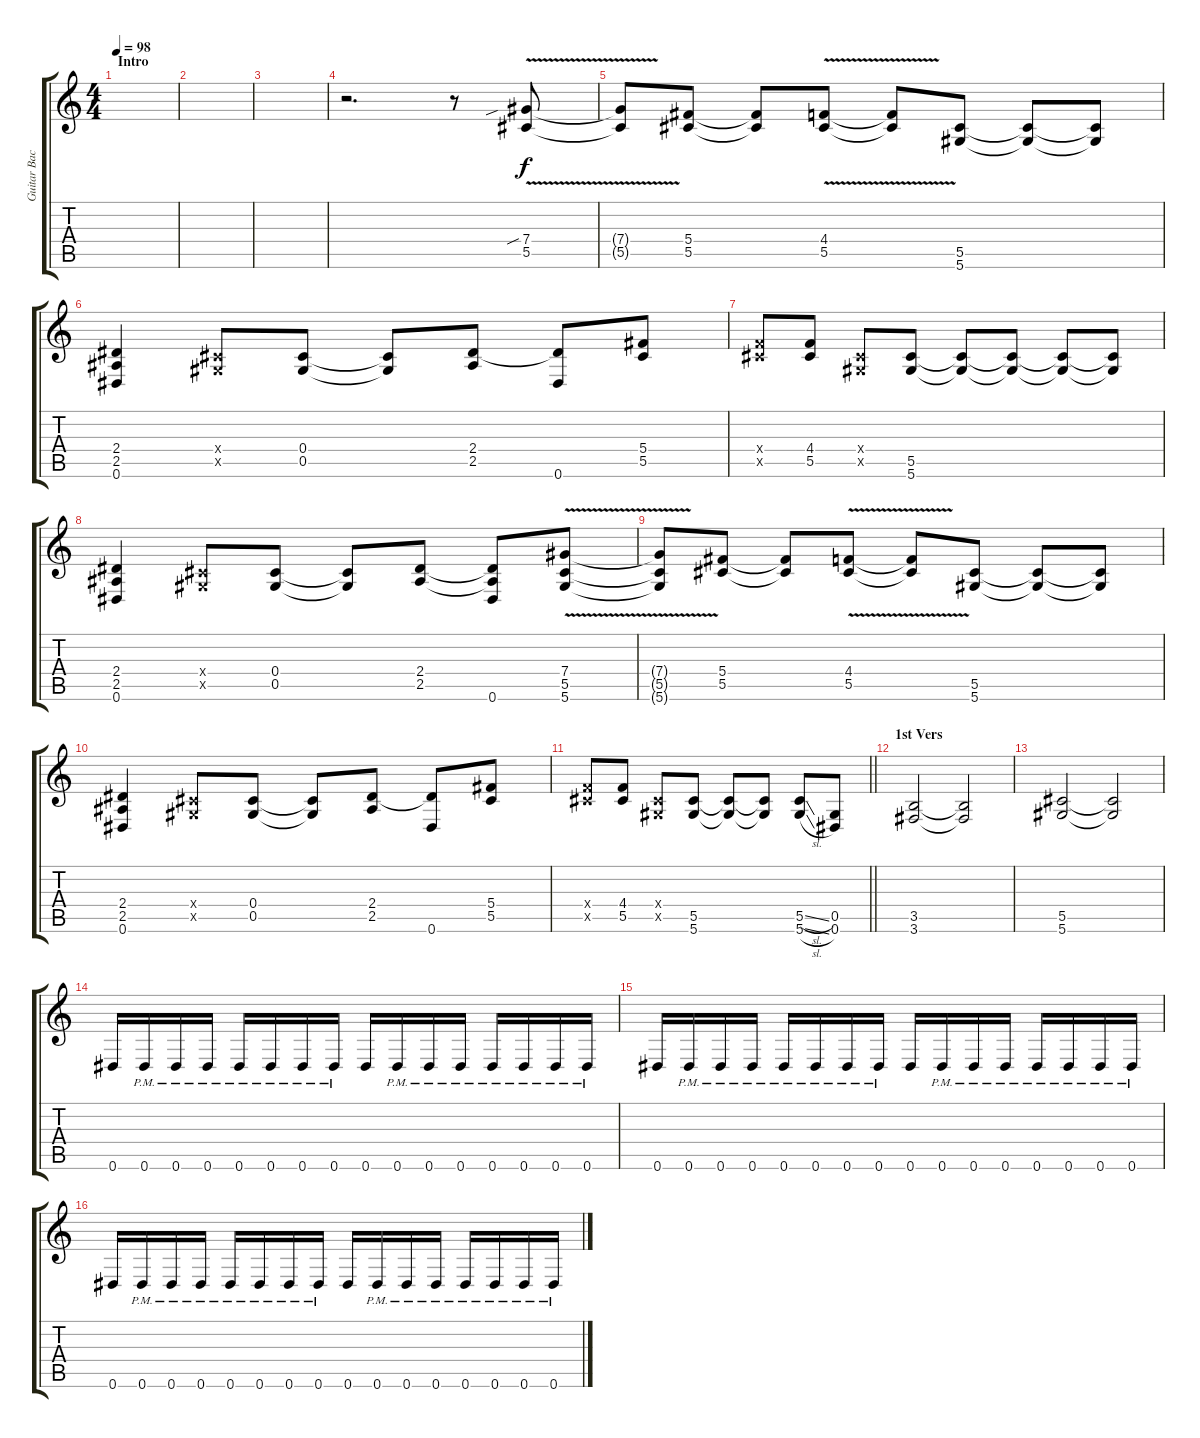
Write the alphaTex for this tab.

\track ("Guitar Back (Solo)" "Guitar Bac") {instrument distortionguitar}
\staff {score tabs}
\tuning (Eb4 Bb3 Gb3 Db3 Ab2 Eb2) {hide}
\ts (4 4)
\section ("" "Intro")
\tempo 98
\clef g2
\ks c
|
|
|
r.2{d} r.8 (7.4{v sib} 5.5{v}).8 |
(7.4{t} 5.5{t}).8 (5.4 5.5).8 (5.4{t} 5.5{t}).8 (4.4{v} 5.5).8 (4.4{t} 5.5{t}).8 (5.5 5.6).8 (5.5{t} 5.6{t}).8 (5.5{t} 5.6{t}).8 |
(2.4 2.5 0.6).4 (0.4{x} 0.5{x}).8 (0.4 0.5).8 (0.4{t} 0.5{t}).8 (2.4 2.5).8 (2.4{t} 0.6).8 (5.4 5.5).8 |
(4.4{x} 5.5{x}).8 (4.4 5.5).8 (0.4{x} 0.5{x}).8 (5.5 5.6).8 (5.5{t} 5.6{t}).8 (5.5{t} 5.6{t}).8 (5.5{t} 5.6{t}).8 (5.5{t} 5.6{t}).8 |
(2.4 2.5 0.6).4 (0.4{x} 0.5{x}).8 (0.4 0.5).8 (0.4{t} 0.5{t}).8 (2.4 2.5).8 (2.4{t} 2.5{t} 0.6).8 (7.4{v} 5.5{v} 5.6).8 |
(7.4{t} 5.5{t} 5.6{t}).8 (5.4 5.5).8 (5.4{t} 5.5{t}).8 (4.4{v} 5.5).8 (4.4{t} 5.5{t}).8 (5.5 5.6).8 (5.5{t} 5.6{t}).8 (5.5{t} 5.6{t}).8 |
(2.4 2.5 0.6).4 (0.4{x} 0.5{x}).8 (0.4 0.5).8 (0.4{t} 0.5{t}).8 (2.4 2.5).8 (2.4{t} 0.6).8 (5.4 5.5).8 |
\barLineRight lightlight
(4.4{x} 5.5{x}).8 (4.4 5.5).8 (0.4{x} 0.5{x}).8 (5.5 5.6).8 (5.5{t} 5.6{t}).8 (5.5{t} 5.6{t}).8 (5.5{sl} 5.6{sl}).8 (0.5 0.6).8 |
\section ("" "1st Vers")
(3.5 3.6).2 (3.5{t} 3.6{t}).2 |
(5.5 5.6).2 (5.5{t} 5.6{t}).2 |
0.6.16 0.6{pm}.16 0.6{pm}.16 0.6{pm}.16 0.6{pm}.16 0.6{pm}.16 0.6{pm}.16 0.6{pm}.16 0.6.16 0.6{pm}.16 0.6{pm}.16 0.6{pm}.16 0.6{pm}.16 0.6{pm}.16 0.6{pm}.16 0.6{pm}.16 |
0.6.16 0.6{pm}.16 0.6{pm}.16 0.6{pm}.16 0.6{pm}.16 0.6{pm}.16 0.6{pm}.16 0.6{pm}.16 0.6.16 0.6{pm}.16 0.6{pm}.16 0.6{pm}.16 0.6{pm}.16 0.6{pm}.16 0.6{pm}.16 0.6{pm}.16 |
0.6.16 0.6{pm}.16 0.6{pm}.16 0.6{pm}.16 0.6{pm}.16 0.6{pm}.16 0.6{pm}.16 0.6{pm}.16 0.6.16 0.6{pm}.16 0.6{pm}.16 0.6{pm}.16 0.6{pm}.16 0.6{pm}.16 0.6{pm}.16 0.6{pm}.16
